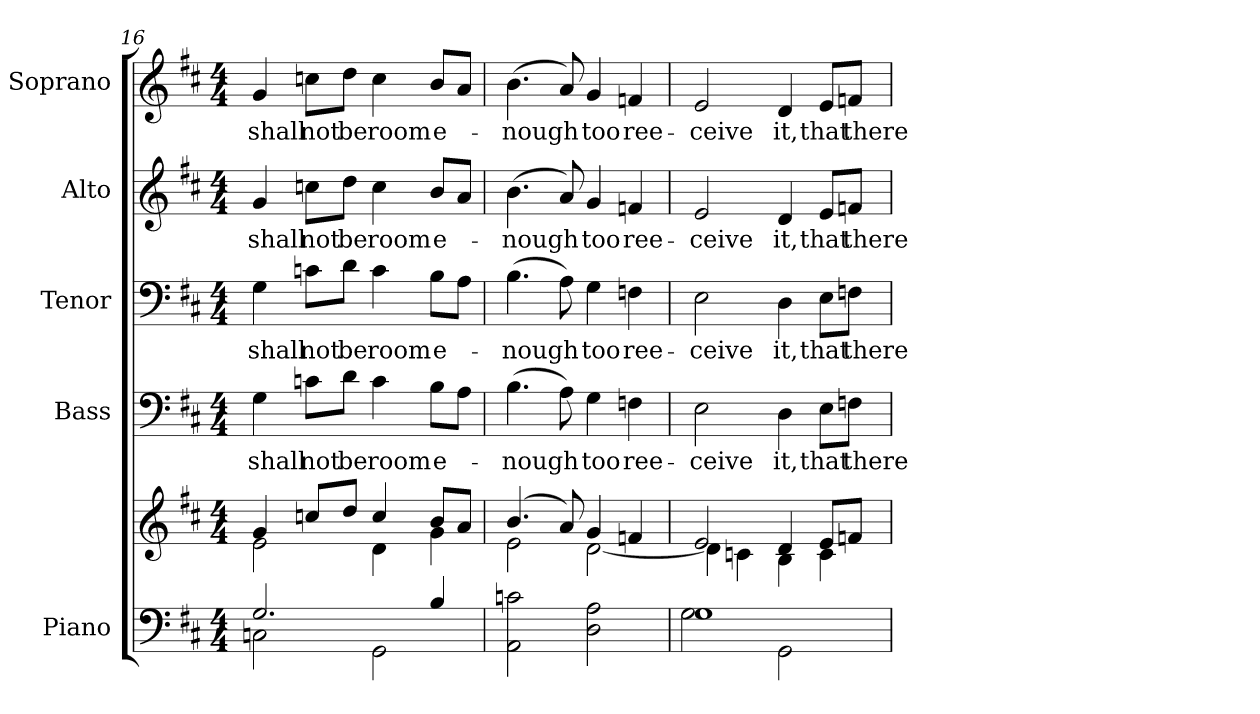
**kern	**kern	**kern	**text	**kern	**text	**kern	**text	**kern	**text
*part5	*part5	*part4	*part4	*part3	*part3	*part2	*part2	*part1	*part1
*staff6	*staff5	*staff4	*staff4	*staff3	*staff3	*staff2	*staff2	*staff1	*staff1
*I"Piano	*	*I"Bass	*	*I"Tenor	*	*I"Alto	*	*I"Soprano	*
*I'Pno.	*	*I'B.	*	*I'T.	*	*I'A.	*	*I'S.	*
*clefF4	*clefG2	*clefF4	*	*clefF4	*	*clefG2	*	*clefG2	*
*k[f#c#]	*k[f#c#]	*k[f#c#]	*	*k[f#c#]	*	*k[f#c#]	*	*k[f#c#]	*
*D:	*D:	*D:	*	*D:	*	*D:	*	*D:	*
*M4/4	*M4/4	*M4/4	*	*M4/4	*	*M4/4	*	*M4/4	*
=16	=16	=16	=16	=16	=16	=16	=16	=16	=16
*^	*^	*	*	*	*	*	*	*	*
!	!	!	!	!	!LO:LY:b:color=#000000	!	!	!	!	!	!
!	!	!	!	!	!	!	!LO:LY:b:color=#000000	!	!	!	!
!	!	!	!	!	!	!	!	!	!LO:LY:b:color=#000000	!	!
!	!	!	!	!	!	!	!	!	!	!	!LO:LY:b:color=#000000
2.Gi/	2Cni\	4gi/	2ei\	4Gi\	shall	4Gi\	shall	4gi/	shall	4gi/	shall
!	!	!	!	!	!LO:LY:b:color=#000000	!	!	!	!	!	!
!	!	!	!	!	!	!	!LO:LY:b:color=#000000	!	!	!	!
!	!	!	!	!	!	!	!	!	!LO:LY:b:color=#000000	!	!
!	!	!	!	!	!	!	!	!	!	!	!LO:LY:b:color=#000000
.	.	8ccni/L	.	8cni\L	not	8cni\L	not	8ccni\L	not	8ccni\L	not
!	!	!	!	!	!LO:LY:b:color=#000000	!	!	!	!	!	!
!	!	!	!	!	!	!	!LO:LY:b:color=#000000	!	!	!	!
!	!	!	!	!	!	!	!	!	!LO:LY:b:color=#000000	!	!
!	!	!	!	!	!	!	!	!	!	!	!LO:LY:b:color=#000000
.	.	8ddi/J	.	8di\J	be	8di\J	be	8ddi\J	be	8ddi\J	be
!	!	!	!	!	!LO:LY:b:color=#000000	!	!	!	!	!	!
!	!	!	!	!	!	!	!LO:LY:b:color=#000000	!	!	!	!
!	!	!	!	!	!	!	!	!	!LO:LY:b:color=#000000	!	!
!	!	!	!	!	!	!	!	!	!	!	!LO:LY:b:color=#000000
.	2GGi\	4cci/	4di\	4ci\	room	4ci\	room	4cci\	room	4cci\	room
!	!	!	!	!	!LO:LY:b:color=#000000	!	!	!	!	!	!
!	!	!	!	!	!	!	!LO:LY:b:color=#000000	!	!	!	!
!	!	!	!	!	!	!	!	!	!LO:LY:b:color=#000000	!	!
!	!	!	!	!	!	!	!	!	!	!	!LO:LY:b:color=#000000
4Bi/	.	8bi/L	4gi\	8Bi\L	e-	8Bi\L	e-	8bi/L	e-	8bi/L	e-
.	.	8ai/J	.	8Ai\J	.	8Ai\J	.	8ai/J	.	8ai/J	.
*v	*v	*	*	*	*	*	*	*	*	*	*
!!LO:PB:g=z
=17	=17	=17	=17	=17	=17	=17	=17	=17	=17	=17
!	!	!	!	!LO:LY:b:color=#000000	!	!	!	!	!	!
!	!	!	!	!	!	!LO:LY:b:color=#000000	!	!	!	!
!	!	!	!	!	!	!	!	!LO:LY:b:color=#000000	!	!
!	!	!	!	!	!	!	!	!	!	!LO:LY:b:color=#000000
2AAi\ 2cni	(4.bi/	2ei\	(4.Bi\	-nough	(4.Bi\	-nough	(4.bi\	-nough	(4.bi\	-nough
.	8ai/)	.	8Ai\)	.	8Ai\)	.	8ai/)	.	8ai/)	.
!	!	!	!	!LO:LY:b:color=#000000	!	!	!	!	!	!
!	!	!	!	!	!	!LO:LY:b:color=#000000	!	!	!	!
!	!	!	!	!	!	!	!	!LO:LY:b:color=#000000	!	!
!	!	!	!	!	!	!	!	!	!	!LO:LY:b:color=#000000
2Di\ 2Ai	4gi/	[<2di\	4Gi\	too	4Gi\	too	4gi/	too	4gi/	too
!	!	!	!	!LO:LY:b:color=#000000	!	!	!	!	!	!
!	!	!	!	!	!	!LO:LY:b:color=#000000	!	!	!	!
!	!	!	!	!	!	!	!	!LO:LY:b:color=#000000	!	!
!	!	!	!	!	!	!	!	!	!	!LO:LY:b:color=#000000
.	4fni/	.	4Fni\	ree-	4Fni\	ree-	4fni/	ree-	4fni/	ree-
=18	=18	=18	=18	=18	=18	=18	=18	=18	=18	=18
*^	*	*	*	*	*	*	*	*	*	*
!	!	!	!	!	!LO:LY:b:color=#000000	!	!	!	!	!	!
!	!	!	!	!	!	!	!LO:LY:b:color=#000000	!	!	!	!
!	!	!	!	!	!	!	!	!	!LO:LY:b:color=#000000	!	!
!	!	!	!	!	!	!	!	!	!	!	!LO:LY:b:color=#000000
1Gi	2Gi\	2ei/	4di\]	2Ei\	-ceive	2Ei\	-ceive	2ei/	-ceive	2ei/	-ceive
.	.	.	4cni\	.	.	.	.	.	.	.	.
!	!	!	!	!	!LO:LY:b:color=#000000	!	!	!	!	!	!
!	!	!	!	!	!	!	!LO:LY:b:color=#000000	!	!	!	!
!	!	!	!	!	!	!	!	!	!LO:LY:b:color=#000000	!	!
!	!	!	!	!	!	!	!	!	!	!	!LO:LY:b:color=#000000
.	2GGi\	4di/	4Bi\	4Di\	it,	4Di\	it,	4di/	it,	4di/	it,
!	!	!	!	!	!LO:LY:b:color=#000000	!	!	!	!	!	!
!	!	!	!	!	!	!	!LO:LY:b:color=#000000	!	!	!	!
!	!	!	!	!	!	!	!	!	!LO:LY:b:color=#000000	!	!
!	!	!	!	!	!	!	!	!	!	!	!LO:LY:b:color=#000000
.	.	8ei/L	4ci\	8Ei\L	that	8Ei\L	that	8ei/L	that	8ei/L	that
!	!	!	!	!	!LO:LY:b:color=#000000	!	!	!	!	!	!
!	!	!	!	!	!	!	!LO:LY:b:color=#000000	!	!	!	!
!	!	!	!	!	!	!	!	!	!LO:LY:b:color=#000000	!	!
!	!	!	!	!	!	!	!	!	!	!	!LO:LY:b:color=#000000
.	.	8fni/J	.	8Fni\J	there	8Fni\J	there	8fni/J	there	8fni/J	there
*v	*v	*	*	*	*	*	*	*	*	*	*
*	*v	*v	*	*	*	*	*	*	*	*
=	=	=	=	=	=	=	=	=	=
*-	*-	*-	*-	*-	*-	*-	*-	*-	*-
